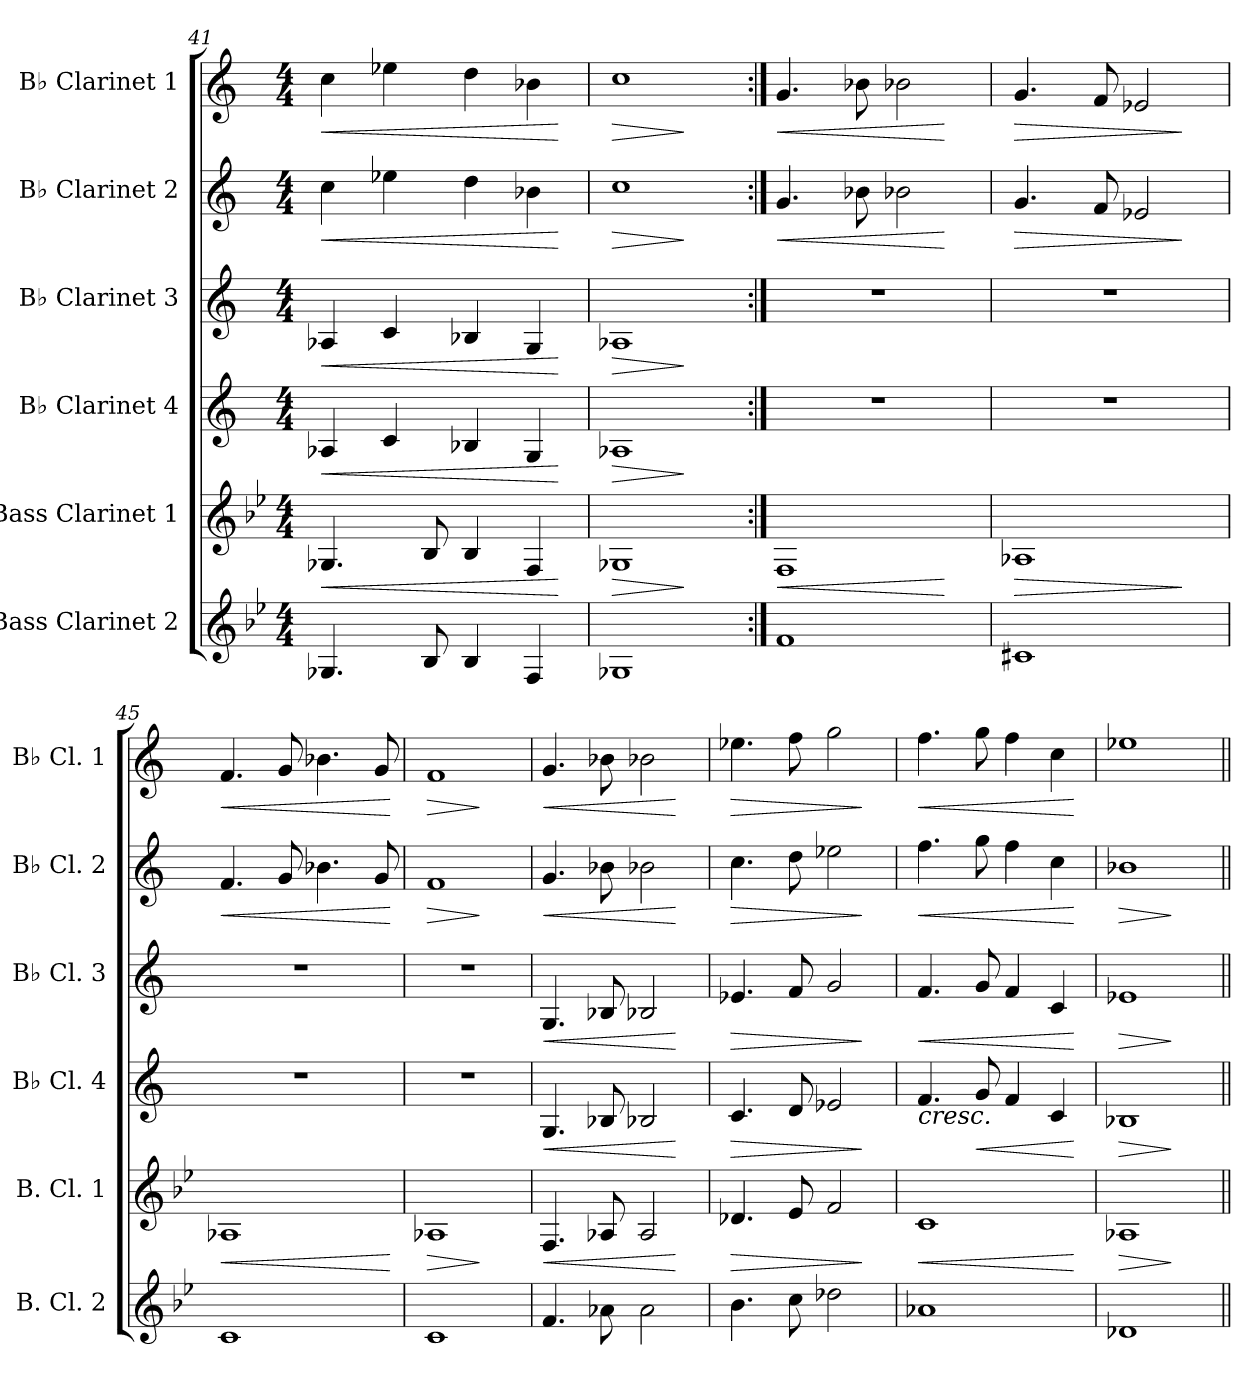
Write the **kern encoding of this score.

**kern	**kern	**dynam	**kern	**dynam	**kern	**dynam	**kern	**dynam	**kern	**dynam
*part6	*part5	*part5	*part4	*part4	*part3	*part3	*part2	*part2	*part1	*part1
*staff6	*staff5	*staff5	*staff4	*staff4	*staff3	*staff3	*staff2	*staff2	*staff1	*staff1
*I"Bass Clarinet 2	*I"Bass Clarinet 1	*	*I"B♭ Clarinet 4	*	*I"B♭ Clarinet 3	*	*I"B♭ Clarinet 2	*	*I"B♭ Clarinet 1	*
*I'B. Cl. 2	*I'B. Cl. 1	*	*I'B♭ Cl. 4	*	*I'B♭ Cl. 3	*	*I'B♭ Cl. 2	*	*I'B♭ Cl. 1	*
!!LO:LB:g=z
*clefG2	*clefG2	*	*clefG2	*	*clefG2	*	*clefG2	*	*clefG2	*
*ITrd8c14	*ITrd8c14	*	*ITrd1c2	*	*ITrd1c2	*	*ITrd1c2	*	*ITrd1c2	*
*k[b-e-]	*k[b-e-]	*	*k[b-e-]	*	*k[b-e-]	*	*k[b-e-]	*	*k[b-e-]	*
*M4/4	*M4/4	*	*M4/4	*	*M4/4	*	*M4/4	*	*M4/4	*
=41	=41	=41	=41	=41	=41	=41	=41	=41	=41	=41
!	!	!LO:HP:b	!	!LO:HP:b	!	!LO:HP:b	!	!LO:HP:b	!	!LO:HP:b
4.GG-X/	4.GG-X/	<	4G-X/	<	4G-X/	<	4b-\	<	4b-\	<
.	.	.	4B-/	.	4B-/	.	4dd-X\	.	4dd-X\	.
8BB-/	8BB-/	.	.	.	.	.	.	.	.	.
4BB-/	4BB-/	.	4A-X/	.	4A-X/	.	4cc\	.	4cc\	.
4FF/	4FF/	.	4F/	.	4F/	.	4a-X\	.	4a-X\	.
.	.	[	.	[	.	[	.	[	.	[
=42	=42	=42	=42	=42	=42	=42	=42	=42	=42	=42
!	!	!LO:HP:b	!	!LO:HP:b	!	!LO:HP:b	!	!LO:HP:b	!	!LO:HP:b
1GG-X	1GG-X	>	1G-X	>	1G-X	>	1b-	>	1b-	>
.	.	]	.	]	.	]	.	]	.	]
=43:|!	=43:|!	=43:|!	=43:|!	=43:|!	=43:|!	=43:|!	=43:|!	=43:|!	=43:|!	=43:|!
!	!	!LO:HP:b	!	!	!	!	!	!LO:HP:b	!	!LO:HP:b
1F	1FF	<	1r	.	1r	.	4.f/	<	4.f/	<
.	.	.	.	.	.	.	8a-X\	.	8a-X\	.
.	.	.	.	.	.	.	2a-X\	.	2a-X\	.
.	.	[	.	.	.	.	.	[	.	[
=44	=44	=44	=44	=44	=44	=44	=44	=44	=44	=44
!	!	!LO:HP:b	!	!	!	!	!	!LO:HP:b	!	!LO:HP:b
1C#X	1AA-X	>	1r	.	1r	.	4.f/	>	4.f/	>
.	.	.	.	.	.	.	8e-/	.	8e-/	.
.	.	.	.	.	.	.	2d-X/	.	2d-X/	.
.	.	]	.	.	.	.	.	]	.	]
=45	=45	=45	=45	=45	=45	=45	=45	=45	=45	=45
!	!	!LO:HP:b	!	!	!	!	!	!LO:HP:b	!	!LO:HP:b
1C	1AA-X	<	1r	.	1r	.	4.e-/	<	4.e-/	<
.	.	.	.	.	.	.	8f/	.	8f/	.
.	.	.	.	.	.	.	4.a-X\	.	4.a-X\	.
.	.	.	.	.	.	.	8f/	.	8f/	.
.	.	[	.	.	.	.	.	[	.	[
=46	=46	=46	=46	=46	=46	=46	=46	=46	=46	=46
!	!	!LO:HP:b	!	!	!	!	!	!LO:HP:b	!	!LO:HP:b
1C	1AA-X	>	1r	.	1r	.	1e-	>	1e-	>
.	.	]	.	.	.	.	.	]	.	]
=47	=47	=47	=47	=47	=47	=47	=47	=47	=47	=47
!	!	!LO:HP:b	!	!LO:HP:b	!	!LO:HP:b	!	!LO:HP:b	!	!LO:HP:b
4.F/	4.FF/	<	4.F/	<	4.F/	<	4.f/	<	4.f/	<
8A-X\	8AA-X/	.	8A-X/	.	8A-X/	.	8a-X\	.	8a-X\	.
2A-\	2AA-/	.	2A-X/	.	2A-X/	.	2a-X\	.	2a-X\	.
.	.	[	.	[	.	[	.	[	.	[
!!LO:PB:g=z
=48	=48	=48	=48	=48	=48	=48	=48	=48	=48	=48
!	!	!LO:HP:b	!	!LO:HP:b	!	!LO:HP:b	!	!LO:HP:b	!	!LO:HP:b
4.B-\	4.D-X/	>	4.B-/	>	4.d-X/	>	4.b-\	>	4.dd-X\	>
8c\	8E-/	.	8c/	.	8e-/	.	8cc\	.	8ee-\	.
2d-X\	2F/	.	2d-X/	.	2f/	.	2dd-X\	.	2ff\	.
.	.	]	.	]	.	]	.	]	.	]
=49	=49	=49	=49	=49	=49	=49	=49	=49	=49	=49
!	!	!LO:HP:b	!	!LO:HP:b	!	!LO:HP:b	!	!LO:HP:b	!	!LO:HP:b
1A-X	1C	<	4.e-/	<	4.e-/	<	4.ee-\	<	4.ee-\	<
!	!	!	!	!LO:HP:b	!	!	!	!	!	!
.	.	.	8f/	<	8f/	.	8ff\	.	8ff\	.
.	.	.	4e-/	.	4e-/	.	4ee-\	.	4ee-\	.
.	.	.	4B-/	.	4B-/	.	4b-\	.	4b-\	.
.	.	[	.	[ [	.	[	.	[	.	[
=50	=50	=50	=50	=50	=50	=50	=50	=50	=50	=50
!	!	!LO:HP:b	!	!LO:HP:b	!	!LO:HP:b	!	!LO:HP:b	!	!
1D-X	1AA-X	>	1A-X	>	1d-X	>	1a-X	>	1dd-X	.
.	.	]	.	]	.	]	.	]	.	.
=||	=||	=||	=||	=||	=||	=||	=||	=||	=||	=||
*-	*-	*-	*-	*-	*-	*-	*-	*-	*-	*-
